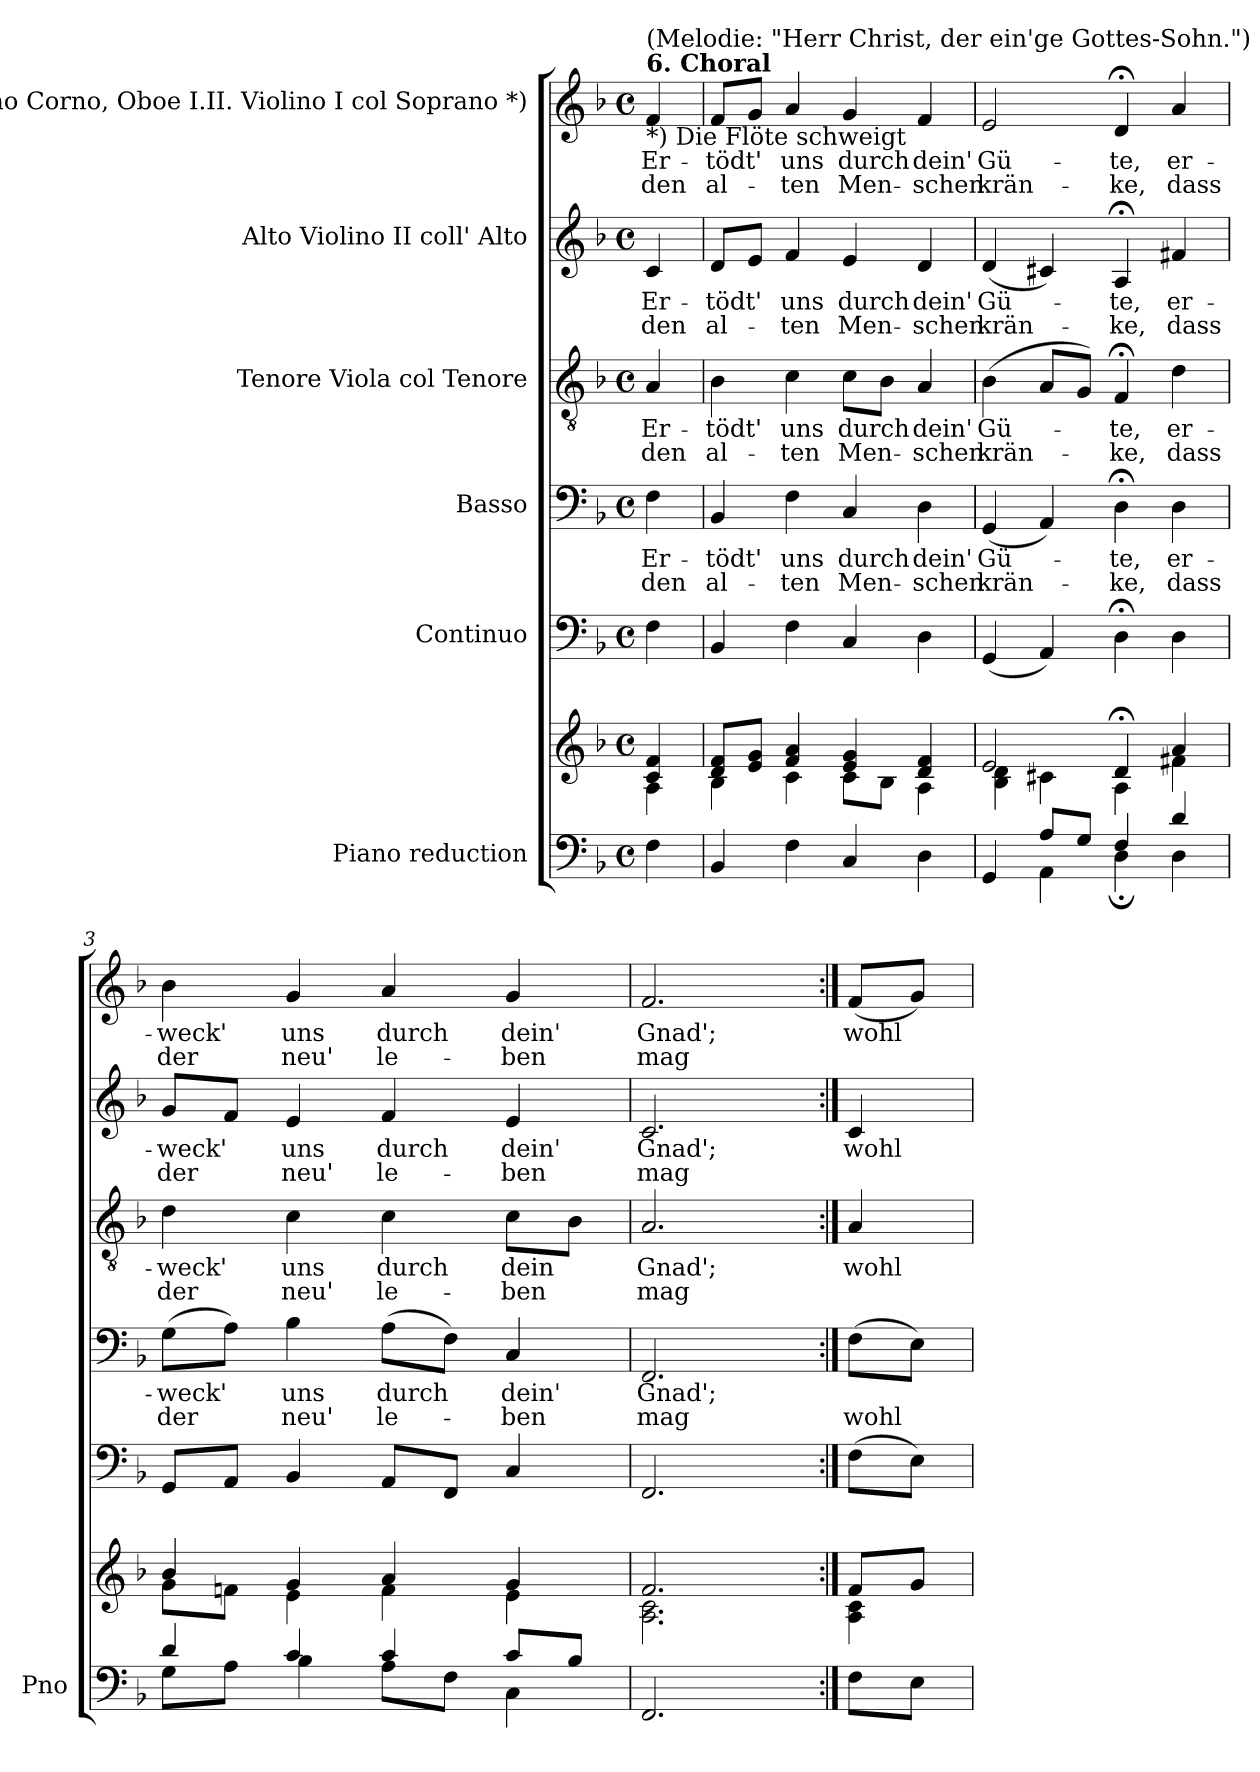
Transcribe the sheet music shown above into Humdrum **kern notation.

**kern	**kern	**kern	**kern	**text	**text	**kern	**text	**text	**kern	**text	**text	**kern	**text	**text
*part6	*part6	*part5	*part4	*part4	*part4	*part3	*part3	*part3	*part2	*part2	*part2	*part1	*part1	*part1
*staff7	*staff6	*staff5	*staff4	*staff4	*staff4	*staff3	*staff3	*staff3	*staff2	*staff2	*staff2	*staff1	*staff1	*staff1
*I"Piano reduction	*	*I"Continuo	*I"Basso	*	*	*I"Tenore Viola col Tenore	*	*	*I"Alto Violino II coll' Alto	*	*	*I"Soprano Corno, Oboe I.II. Violino I col Soprano *)	*	*
*I'Pno	*	*	*	*	*	*	*	*	*	*	*	*	*	*
*stria5	*stria5	*	*	*	*	*	*	*	*	*	*	*	*	*
*clefF4	*clefG2	*clefF4	*clefF4	*	*	*clefGv2	*	*	*clefG2	*	*	*clefG2	*	*
*k[b-]	*k[b-]	*k[b-]	*k[b-]	*	*	*k[b-]	*	*	*k[b-]	*	*	*k[b-]	*	*
*M4/4	*M4/4	*M4/4	*M4/4	*	*	*M4/4	*	*	*M4/4	*	*	*M4/4	*	*
*met(c)	*met(c)	*met(c)	*met(c)	*	*	*met(c)	*	*	*met(c)	*	*	*met(c)	*	*
=	=	=	=	=	=	=	=	=	=	=	=	=	=	=
*	*^	*	*	*	*	*	*	*	*	*	*	*	*	*
!	!	!	!	!	!	!	!	!	!	!	!	!	!LO:TX:a:B:t=6. Choral	!	!
!	!	!	!	!	!	!	!	!	!	!	!	!	!LO:TX:a:t=(Melodie&colon; "Herr Christ, der ein'ge Gottes-Sohn.")	!	!
!	!	!	!	!	!	!	!	!	!	!	!	!	!LO:TX:b:t=*) Die Flöte schweigt	!	!
!	!	!	!	!	!LO:LY:b	!LO:LY:b	!	!LO:LY:b	!LO:LY:b	!	!LO:LY:b	!LO:LY:b	!	!LO:LY:b	!LO:LY:b
4F\	4c/ 4f/	4A\	4F\	4F\	Er-	den	4A/	Er-	den	4c/	Er-	den	4f/	Er-	den
=1	=1	=1	=1	=1	=1	=1	=1	=1	=1	=1	=1	=1	=1	=1	=1
!	!	!	!	!	!LO:LY:b	!LO:LY:b	!	!LO:LY:b	!LO:LY:b	!	!LO:LY:b	!LO:LY:b	!	!LO:LY:b	!LO:LY:b
4BB-/	8d/ 8f/L	4B-\	4BB-/	4BB-/	tödt'	al-	4B-\	tödt'	al-	8d/L	tödt'	al-	8f/L	tödt'	al-
.	8e/ 8g/J	.	.	.	.	.	.	.	.	8e/J	.	.	8g/J	.	.
!	!	!	!	!	!LO:LY:b	!LO:LY:b	!	!LO:LY:b	!LO:LY:b	!	!LO:LY:b	!LO:LY:b	!	!LO:LY:b	!LO:LY:b
4F\	4f/ 4a/	4c\	4F\	4F\	uns	ten	4c\	uns	ten	4f/	uns	ten	4a/	uns	ten
!	!	!	!	!	!LO:LY:b	!LO:LY:b	!	!LO:LY:b	!LO:LY:b	!	!LO:LY:b	!LO:LY:b	!	!LO:LY:b	!LO:LY:b
4C/	4e/ 4g/	8c\L	4C/	4C/	durch	Men-	8c\L	durch	Men-	4e/	durch	Men-	4g/	durch	Men-
.	.	8B-\J	.	.	.	.	8B-\J	.	.	.	.	.	.	.	.
!	!	!	!	!	!LO:LY:b	!LO:LY:b	!	!LO:LY:b	!LO:LY:b	!	!LO:LY:b	!LO:LY:b	!	!LO:LY:b	!LO:LY:b
4D\	4d/ 4f/	4A\	4D\	4D\	dein'	-schen	4A/	dein'	-schen	4d/	dein'	schen	4f/	dein'	schen
=2	=2	=2	=2	=2	=2	=2	=2	=2	=2	=2	=2	=2	=2	=2	=2
*^	*	*	*	*	*	*	*	*	*	*	*	*	*	*	*
!	!	!	!	!	!	!LO:LY:b	!LO:LY:b	!	!LO:LY:b	!LO:LY:b	!	!LO:LY:b	!LO:LY:b	!	!LO:LY:b	!LO:LY:b
4GG/	4ryy	2e/	4B-\ 4d\	(4GG/	(4GG/	Gü-	krän-	(4B-\	Gü-	krän-	(4d/	Gü-	krän-	2e/	Gü-	krän-
8A/L	4AA\	.	4c#X\	4AA/)	4AA/)	.	.	8A/L	.	.	4c#X/)	.	.	.	.	.
8G/J	.	.	.	.	.	.	.	8G/J)	.	.	.	.	.	.	.	.
!	!	!	!	!	!	!LO:LY:b	!LO:LY:b	!	!LO:LY:b	!LO:LY:b	!	!LO:LY:b	!LO:LY:b	!	!LO:LY:b	!LO:LY:b
4F/	4D;\	4d;</	4A\	4D;<\	4D;<\	-te,	-ke,	4F;</	-te,	-ke,	4A;</	-te,	ke,	4d;</	-te,	ke,
!	!	!	!	!	!	!LO:LY:b	!LO:LY:b	!	!LO:LY:b	!LO:LY:b	!	!LO:LY:b	!LO:LY:b	!	!LO:LY:b	!LO:LY:b
4d/	4D\	4a/	4f#X\	4D\	4D\	er-	dass	4d\	er-	dass	4f#X/	er-	dass	4a/	er-	dass
=3	=3	=3	=3	=3	=3	=3	=3	=3	=3	=3	=3	=3	=3	=3	=3	=3
!	!	!	!	!	!	!LO:LY:b	!LO:LY:b	!	!LO:LY:b	!LO:LY:b	!	!LO:LY:b	!LO:LY:b	!	!LO:LY:b	!LO:LY:b
4d/	8G\L	4b-/	8g\L	8GG/L	(8G\L	-weck'	der	4d\	weck'	der	8g/L	-weck'	der	4b-\	-weck'	der
.	8A\J	.	8fn\J	8AA/J	8A\J)	.	.	.	.	.	8f/J	.	.	.	.	.
!	!	!	!	!	!	!LO:LY:b	!LO:LY:b	!	!LO:LY:b	!LO:LY:b	!	!LO:LY:b	!LO:LY:b	!	!LO:LY:b	!LO:LY:b
4c/	4B-\	4g/	4e\	4BB-/	4B-\	uns	neu'	4c\	uns	neu'	4e/	uns	neu'	4g/	uns	neu'
!	!	!	!	!	!	!LO:LY:b	!LO:LY:b	!	!LO:LY:b	!LO:LY:b	!	!LO:LY:b	!LO:LY:b	!	!LO:LY:b	!LO:LY:b
4c/	8A\L	4a/	4f\	8AA/L	(8A\L	durch	le-	4c\	durch	le-	4f/	durch	le-	4a/	durch	le-
.	8F\J	.	.	8FF/J	8F\J)	.	.	.	.	.	.	.	.	.	.	.
!	!	!	!	!	!	!LO:LY:b	!LO:LY:b	!	!LO:LY:b	!LO:LY:b	!	!LO:LY:b	!LO:LY:b	!	!LO:LY:b	!LO:LY:b
8c/L	4C\	4g/	4e\	4C/	4C/	dein'	-ben	8c\L	dein	-ben	4e/	dein'	ben	4g/	dein'	ben
8B-/J	.	.	.	.	.	.	.	8B-\J	.	.	.	.	.	.	.	.
*v	*v	*	*	*	*	*	*	*	*	*	*	*	*	*	*	*
=4	=4	=4	=4	=4	=4	=4	=4	=4	=4	=4	=4	=4	=4	=4	=4
!	!	!	!	!	!LO:LY:b	!LO:LY:b	!	!LO:LY:b	!LO:LY:b	!	!LO:LY:b	!LO:LY:b	!	!LO:LY:b	!LO:LY:b
2.FF/	2.f/	2.A\ 2.c\	2.FF/	2.FF/	Gnad';	mag	2.A/	Gnad';	mag	2.c/	Gnad';	mag	2.f/	Gnad';	mag
!!LO:LB:g=z
=4X1:|!	=4X1:|!	=4X1:|!	=4X1:|!	=4X1:|!	=4X1:|!	=4X1:|!	=4X1:|!	=4X1:|!	=4X1:|!	=4X1:|!	=4X1:|!	=4X1:|!	=4X1:|!	=4X1:|!	=4X1:|!
!	!	!	!	!	!	!LO:LY:b	!	!LO:LY:b	!	!	!LO:LY:b	!	!	!LO:LY:b	!
8F\L	8f/L	4A\ 4c\	(8F\L	(8F\L	.	wohl	4A/	wohl	.	4c/	wohl	.	(8f/L	wohl	.
8E\J	8g/J	.	8E\J)	8E\J)	.	.	.	.	.	.	.	.	8g/J)	.	.
*	*v	*v	*	*	*	*	*	*	*	*	*	*	*	*	*
=	=	=	=	=	=	=	=	=	=	=	=	=	=	=
*-	*-	*-	*-	*-	*-	*-	*-	*-	*-	*-	*-	*-	*-	*-
